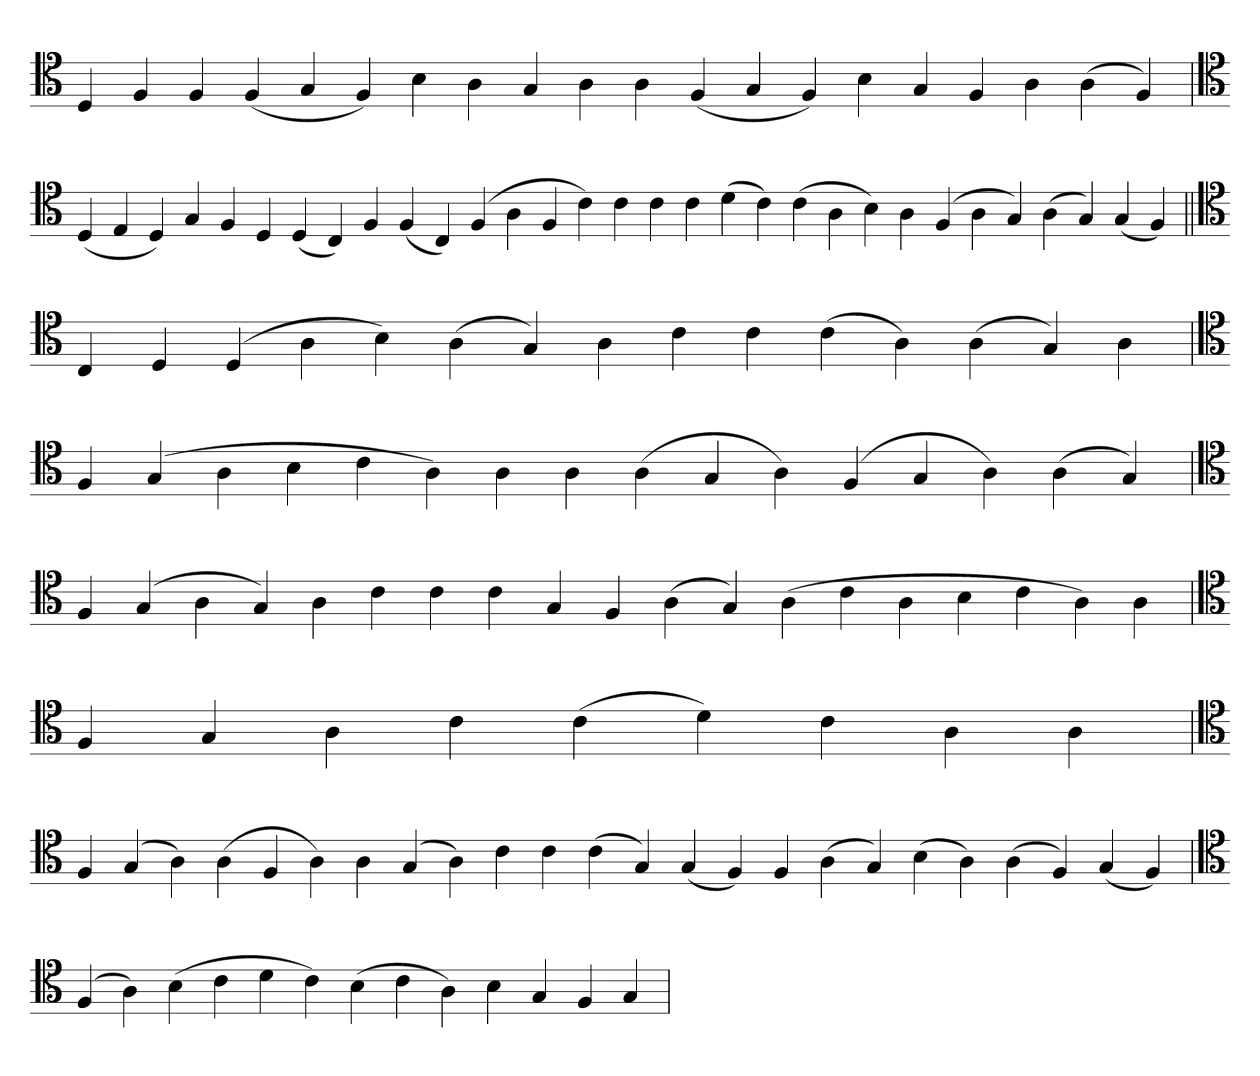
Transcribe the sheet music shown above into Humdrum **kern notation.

**kern
*part1
*staff1
*clefC4
=
4D
4F
4F
(4F
4G
4F)
4B
4A
4G
4A
4A
(4F
4G
4F)
4B
4G
4F
4A
(4A
4F)
=`
*clefC4
(4D
4E
4D)
4G
4F
4D
(4D
4C)
4F
(4F
4C)
(4F
4A
4F
4c)
4c
4c
4c
(4d
4c)
(4c
4A
4B)
4A
(4F
4A
4G)
(4A
4G)
(4G
4F)
=||
*clefC4
4C
4D
(4D
4A
4B)
(4A
4G)
4A
4c
4c
(4c
4A)
(4A
4G)
4A
='
*clefC4
4F
(4G
4A
4B
4c
4A)
4A
4A
(4A
4G
4A)
(4F
4G
4A)
(4A
4G)
=`
*clefC4
4F
(4G
4A
4G)
4A
4c
4c
4c
4G
4F
(4A
4G)
(4A
4c
4A
4B
4c
4A)
4A
=
*clefC4
4F
4G
4A
4c
(4c
4d)
4c
4A
4A
='
*clefC4
4F
(4G
4A)
(4A
4F
4A)
4A
(4G
4A)
4c
4c
(4c
4G)
(4G
4F)
4F
(4A
4G)
(4B
4A)
(4A
4F)
(4G
4F)
=
*clefC4
(4F
4A)
(4B
4c
4d
4c)
(4B
4c
4A)
4B
4G
4F
4G
=`
*-
